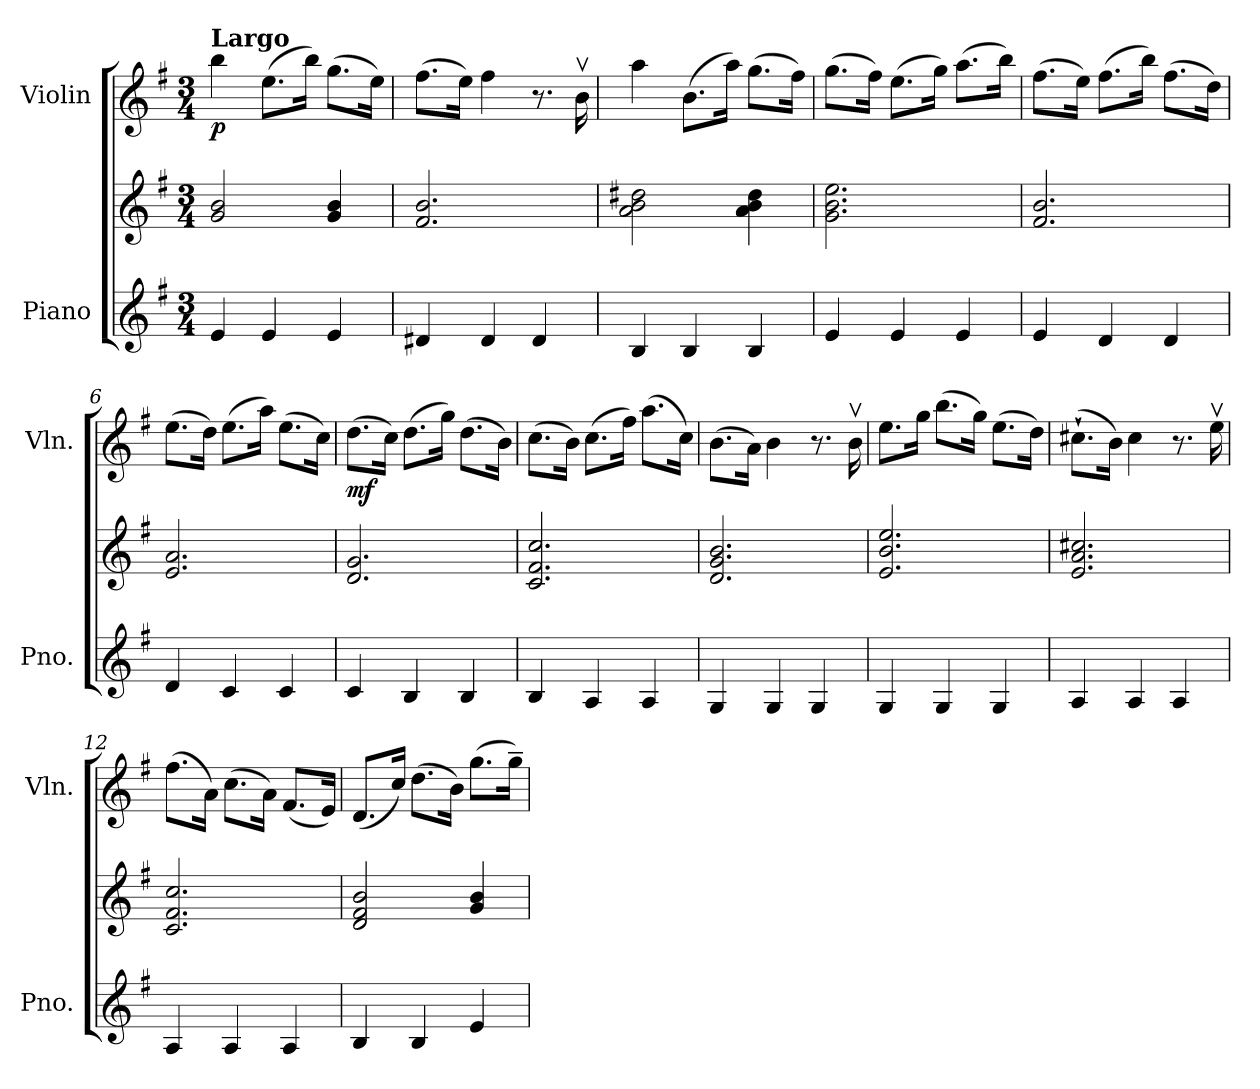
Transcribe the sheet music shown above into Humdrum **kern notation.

**kern	**kern	**kern	**dynam
*part2	*part2	*part1	*part1
*staff3	*staff2	*staff1	*staff1
*I"Piano	*	*I"Violin	*
*I'Pno.	*	*I'Vln.	*
*clefG2	*clefG2	*clefG2	*
*k[f#]	*k[f#]	*k[f#]	*
*M3/4	*M3/4	*M3/4	*
=1	=1	=1	=1
!	!	!LO:TX:a:B:t=Largo	!
!	!	!	!LO:DY:b
4e/	2g/ 2b/	4bb\	p
4e/	.	(>8.ee\L	.
.	.	16bb\Jk)	.
4e/	4g/ 4b/	(>8.gg\L	.
.	.	16ee\Jk)	.
=2	=2	=2	=2
4d#X/	2.f#/ 2.b/	(>8.ff#\L	.
.	.	16ee\Jk)	.
4d#/	.	4ff#\	.
4d#/	.	8.r	.
.	.	16bv\	.
=3	=3	=3	=3
4B/	2a\ 2b\ 2dd#X\	4aa\	.
4B/	.	(>8.b\L	.
.	.	16aa\Jk)	.
4B/	4a\ 4b\ 4dd#\	(>8.gg\L	.
.	.	16ff#\Jk)	.
=4	=4	=4	=4
4e/	2.g\ 2.b\ 2.ee\	(>8.gg\L	.
.	.	16ff#\Jk)	.
4e/	.	(>8.ee\L	.
.	.	16gg\Jk)	.
4e/	.	(>8.aa\L	.
.	.	16bb\Jk)	.
!!LO:LB:g=z
=5	=5	=5	=5
4e/	2.f#/ 2.b/	(>8.ff#\L	.
.	.	16ee\Jk)	.
4d/	.	(>8.ff#\L	.
.	.	16bb\Jk)	.
4d/	.	(>8.ff#\L	.
.	.	16dd\Jk)	.
=6	=6	=6	=6
4d/	2.e/ 2.a/	(>8.ee\L	.
.	.	16dd\Jk)	.
4c/	.	(>8.ee\L	.
.	.	16aa\Jk)	.
4c/	.	(>8.ee\L	.
.	.	16cc\Jk)	.
=7	=7	=7	=7
!	!	!	!LO:DY:b
4c/	2.d/ 2.g/	(>8.dd\L	mf
.	.	16cc\Jk)	.
4B/	.	(>8.dd\L	.
.	.	16gg\Jk)	.
4B/	.	(>8.dd\L	.
.	.	16b\Jk)	.
=8	=8	=8	=8
4B/	2.c/ 2.f#/ 2.cc/	(>8.cc\L	.
.	.	16b\Jk)	.
4A/	.	(>8.cc\L	.
.	.	16ff#\Jk)	.
4A/	.	(>8.aa\L	.
.	.	16cc\Jk)	.
!!LO:LB:g=z
=9	=9	=9	=9
4G/	2.d/ 2.g/ 2.b/	(>8.b\L	.
.	.	16a\Jk)	.
4G/	.	4b\	.
4G/	.	8.r	.
.	.	16bv\	.
=10	=10	=10	=10
4G/	2.e/ 2.b/ 2.ee/	8.ee\L	.
.	.	16gg\Jk	.
4G/	.	(>8.bb\L	.
.	.	16gg\Jk)	.
4G/	.	(>8.ee\L	.
.	.	16dd\Jk)	.
=11	=11	=11	=11
4A/	2.e/ 2.a/ 2.cc#X/	(>8.cc#X`\L	.
.	.	16b\Jk)	.
4A/	.	4cc#\	.
4A/	.	8.r	.
.	.	16eev\	.
=12	=12	=12	=12
4A/	2.c/ 2.f#/ 2.cc/	(>8.ff#\L	.
.	.	16a\Jk)	.
4A/	.	(>8.cc\L	.
.	.	16a\Jk)	.
4A/	.	(<8.f#/L	.
.	.	16e/Jk)	.
!!LO:PB:g=z
=13	=13	=13	=13
4B/	2d/ 2f#/ 2b/	(<8.d/L	.
.	.	16cc/Jk)	.
4B/	.	(>8.dd\L	.
.	.	16b\Jk)	.
4e/	4g/ 4b/	(>8.gg\L	.
.	.	16gg~\Jk)	.
=	=	=	=
*-	*-	*-	*-
